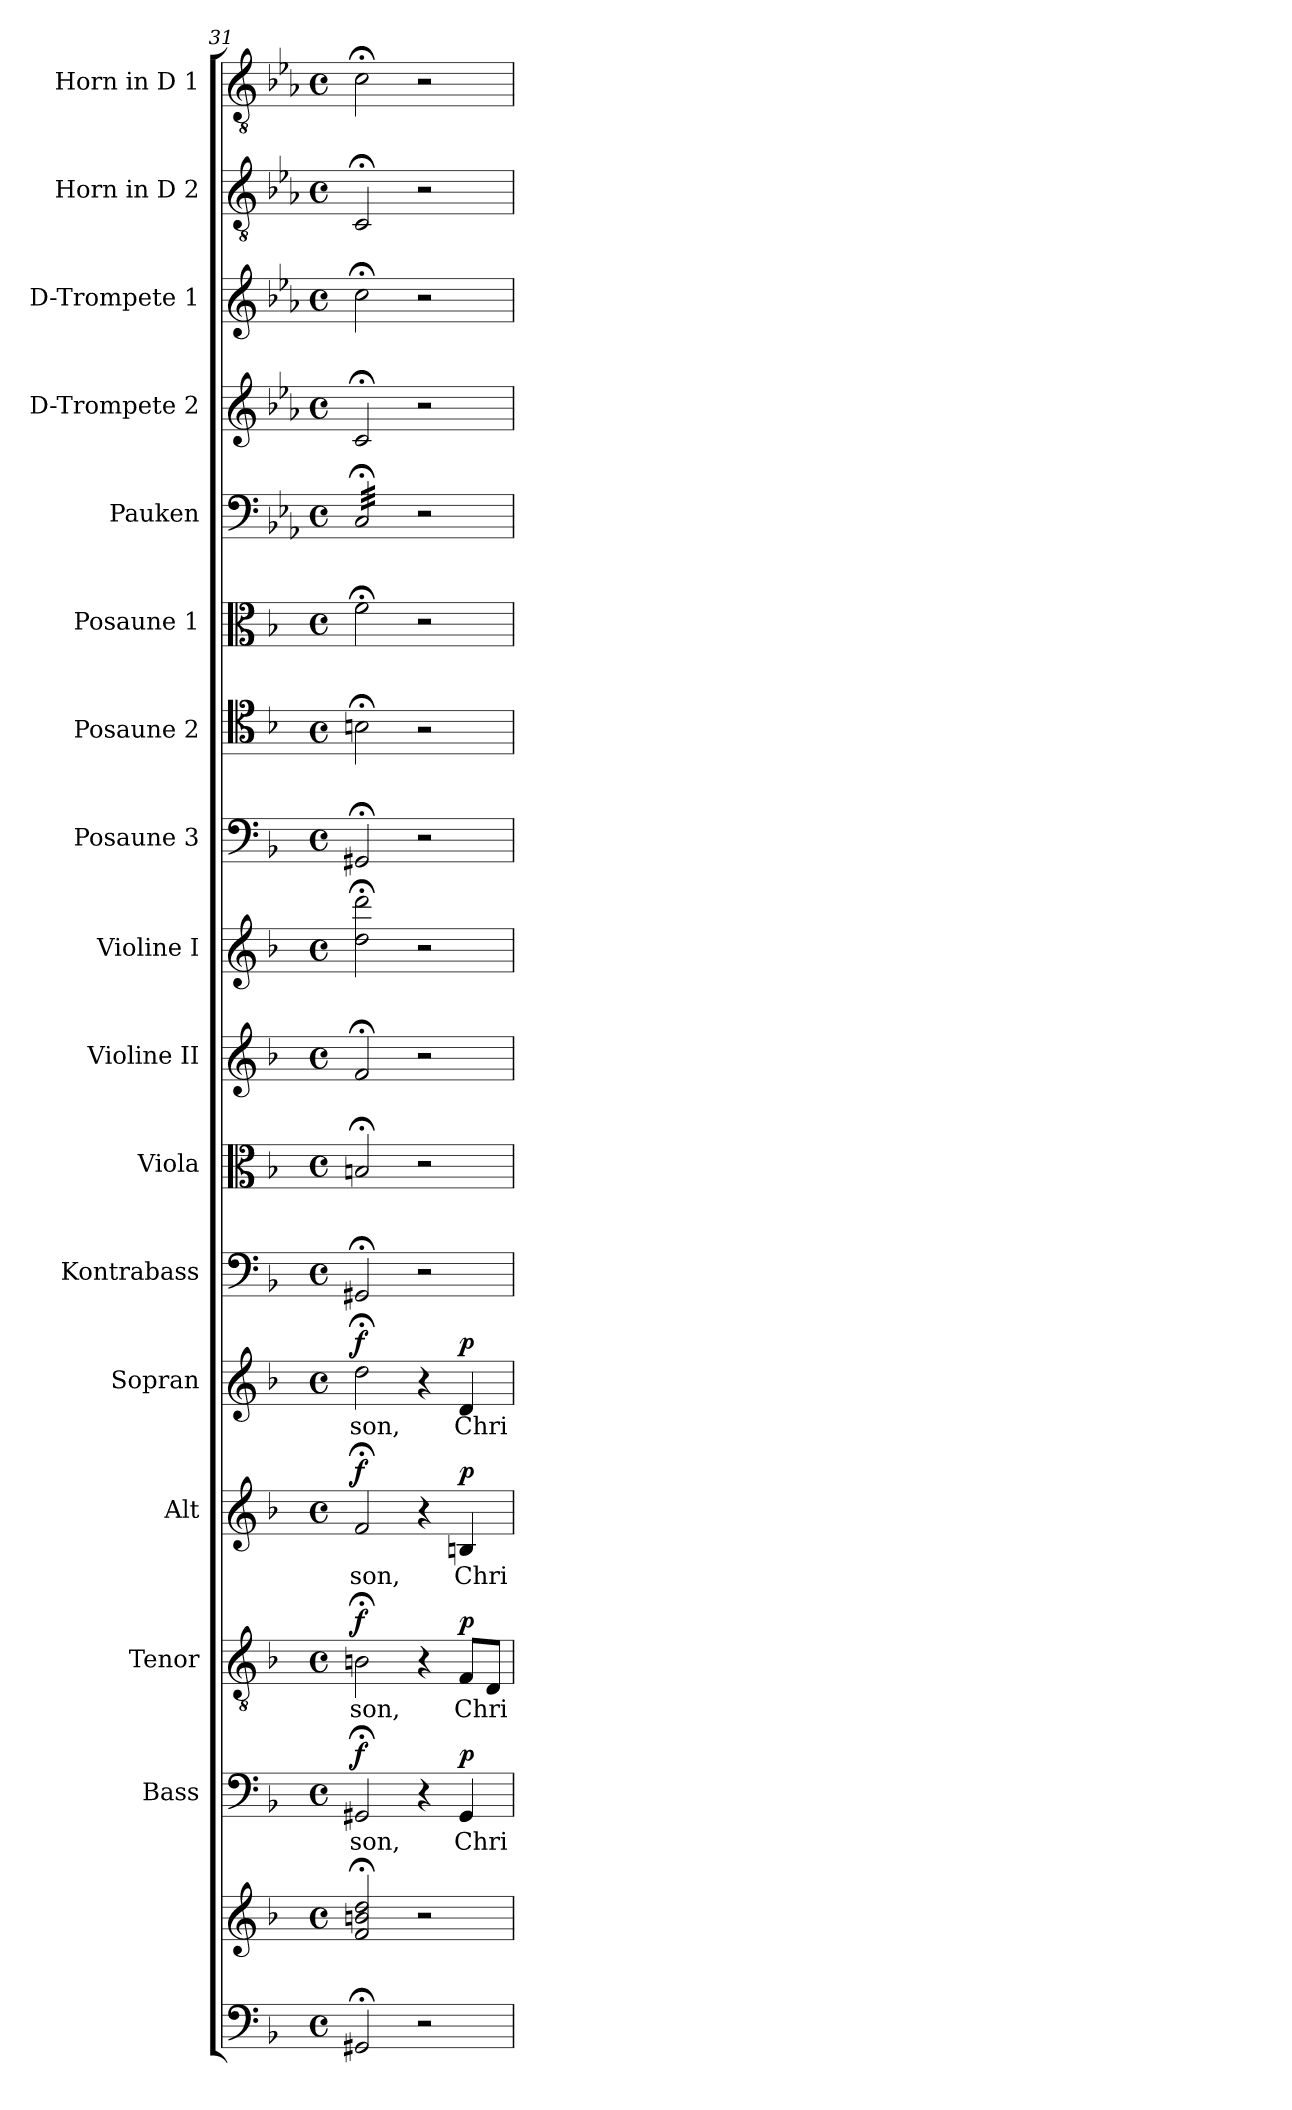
**kern	**kern	**kern	**text	**dynam	**kern	**text	**dynam	**kern	**text	**dynam	**kern	**text	**dynam	**kern	**kern	**kern	**kern	**kern	**kern	**kern	**kern	**kern	**kern	**kern	**kern
*part17	*part17	*part16	*part16	*part16	*part15	*part15	*part15	*part14	*part14	*part14	*part13	*part13	*part13	*part12	*part11	*part10	*part9	*part8	*part7	*part6	*part5	*part4	*part3	*part2	*part1
*staff18	*staff17	*staff16	*staff16	*staff16	*staff15	*staff15	*staff15	*staff14	*staff14	*staff14	*staff13	*staff13	*staff13	*staff12	*staff11	*staff10	*staff9	*staff8	*staff7	*staff6	*staff5	*staff4	*staff3	*staff2	*staff1
*	*	*I"Bass	*	*	*I"Tenor	*	*	*I"Alt	*	*	*I"Sopran	*	*	*I"Kontrabass	*I"Viola	*I"Violine II	*I"Violine I	*I"Posaune 3	*I"Posaune 2	*I"Posaune 1	*I"Pauken	*I"D-Trompete 2	*I"D-Trompete 1	*I"Horn in D 2	*I"Horn in D 1
*	*	*I'B.	*	*	*I'T.	*	*	*I'A.	*	*	*I'S.	*	*	*I'Kb.	*I'Vla.	*I'Vl. II	*I'Vl. I	*I'Pos. 3	*I'Pos. 2	*I'Pos. 1	*I'Pk.	*I'D Trp. 2	*I'D Trp. 1	*I'Hrn. 2	*I'Hrn. 1
*clefF4	*clefG2	*clefF4	*	*	*clefGv2	*	*	*clefG2	*	*	*clefG2	*	*	*clefF4	*clefC3	*clefG2	*clefG2	*clefF4	*clefC4	*clefC3	*clefF4	*clefG2	*clefG2	*clefGv2	*clefGv2
*	*	*	*	*	*	*	*	*	*	*	*	*	*	*ITrd7c12	*	*	*	*	*	*	*ITrd-1c-2	*ITrd-1c-2	*ITrd-1c-2	*ITrd-1c-2	*ITrd-1c-2
*k[b-]	*k[b-]	*k[b-]	*	*	*k[b-]	*	*	*k[b-]	*	*	*k[b-]	*	*	*k[b-]	*k[b-]	*k[b-]	*k[b-]	*k[b-]	*k[b-]	*k[b-]	*k[b-]	*k[b-]	*k[b-]	*k[b-]	*k[b-]
*F:	*F:	*F:	*	*	*F:	*	*	*F:	*	*	*F:	*	*	*F:	*F:	*F:	*F:	*F:	*F:	*F:	*F:	*F:	*F:	*F:	*F:
*M4/4	*M4/4	*M4/4	*	*	*M4/4	*	*	*M4/4	*	*	*M4/4	*	*	*M4/4	*M4/4	*M4/4	*M4/4	*M4/4	*M4/4	*M4/4	*M4/4	*M4/4	*M4/4	*M4/4	*M4/4
*met(c)	*met(c)	*met(c)	*	*	*met(c)	*	*	*met(c)	*	*	*met(c)	*	*	*met(c)	*met(c)	*met(c)	*met(c)	*met(c)	*met(c)	*met(c)	*met(c)	*met(c)	*met(c)	*met(c)	*met(c)
=31	=31	=31	=31	=31	=31	=31	=31	=31	=31	=31	=31	=31	=31	=31	=31	=31	=31	=31	=31	=31	=31	=31	=31	=31	=31
!	!	!	!LO:LY:b	!LO:DY:a	!	!LO:LY:b	!LO:DY:a	!	!LO:LY:b	!LO:DY:a	!	!LO:LY:b	!LO:DY:a	!	!	!	!	!	!	!	!	!	!	!	!
*	*	*	*	*	*	*	*	*	*	*	*	*	*	*	*	*	*	*	*	*	*tremolo	*	*	*	*
2GG#X;/	2f/;< 2bn/;< 2dd/;<	2GG#X;</	-son,	f	2Bn;<\	-son,	f	2f;</	-son,	f	2dd;<\	-son,	f	2GGG#X;</	2Bn;</	2f;</	2dd\;< 2ddd\;<	2GG#X;</	2Bn;<\	2f;<\	32D;/LLL	2d;</	2dd;<\	2D;</	2d;<\
.	.	.	.	.	.	.	.	.	.	.	.	.	.	.	.	.	.	.	.	.	32D;/	.	.	.	.
.	.	.	.	.	.	.	.	.	.	.	.	.	.	.	.	.	.	.	.	.	32D;/	.	.	.	.
.	.	.	.	.	.	.	.	.	.	.	.	.	.	.	.	.	.	.	.	.	32D;/	.	.	.	.
.	.	.	.	.	.	.	.	.	.	.	.	.	.	.	.	.	.	.	.	.	32D;/	.	.	.	.
.	.	.	.	.	.	.	.	.	.	.	.	.	.	.	.	.	.	.	.	.	32D;/	.	.	.	.
.	.	.	.	.	.	.	.	.	.	.	.	.	.	.	.	.	.	.	.	.	32D;/	.	.	.	.
.	.	.	.	.	.	.	.	.	.	.	.	.	.	.	.	.	.	.	.	.	32D;/	.	.	.	.
.	.	.	.	.	.	.	.	.	.	.	.	.	.	.	.	.	.	.	.	.	32D;/	.	.	.	.
.	.	.	.	.	.	.	.	.	.	.	.	.	.	.	.	.	.	.	.	.	32D;/	.	.	.	.
.	.	.	.	.	.	.	.	.	.	.	.	.	.	.	.	.	.	.	.	.	32D;/	.	.	.	.
.	.	.	.	.	.	.	.	.	.	.	.	.	.	.	.	.	.	.	.	.	32D;/	.	.	.	.
.	.	.	.	.	.	.	.	.	.	.	.	.	.	.	.	.	.	.	.	.	32D;/	.	.	.	.
.	.	.	.	.	.	.	.	.	.	.	.	.	.	.	.	.	.	.	.	.	32D;/	.	.	.	.
.	.	.	.	.	.	.	.	.	.	.	.	.	.	.	.	.	.	.	.	.	32D;/	.	.	.	.
.	.	.	.	.	.	.	.	.	.	.	.	.	.	.	.	.	.	.	.	.	32D;/JJJ	.	.	.	.
*	*	*	*	*	*	*	*	*	*	*	*	*	*	*	*	*	*	*	*	*	*Xtremolo	*	*	*	*
2r	2r	4r	.	.	4r	.	.	4r	.	.	4r	.	.	2r	2r	2r	2r	2r	2r	2r	2r	2r	2r	2r	2r
!	!	!	!LO:LY:b	!LO:DY:a	!	!LO:LY:b	!LO:DY:a	!	!LO:LY:b	!LO:DY:a	!	!LO:LY:b	!LO:DY:a	!	!	!	!	!	!	!	!	!	!	!	!
.	.	4GG#/	Chri-	p	8F/L	Chri-	p	4Bn/	Chri-	p	4d/	Chri-	p	.	.	.	.	.	.	.	.	.	.	.	.
.	.	.	.	.	8D/J	.	.	.	.	.	.	.	.	.	.	.	.	.	.	.	.	.	.	.	.
=	=	=	=	=	=	=	=	=	=	=	=	=	=	=	=	=	=	=	=	=	=	=	=	=	=
*-	*-	*-	*-	*-	*-	*-	*-	*-	*-	*-	*-	*-	*-	*-	*-	*-	*-	*-	*-	*-	*-	*-	*-	*-	*-
